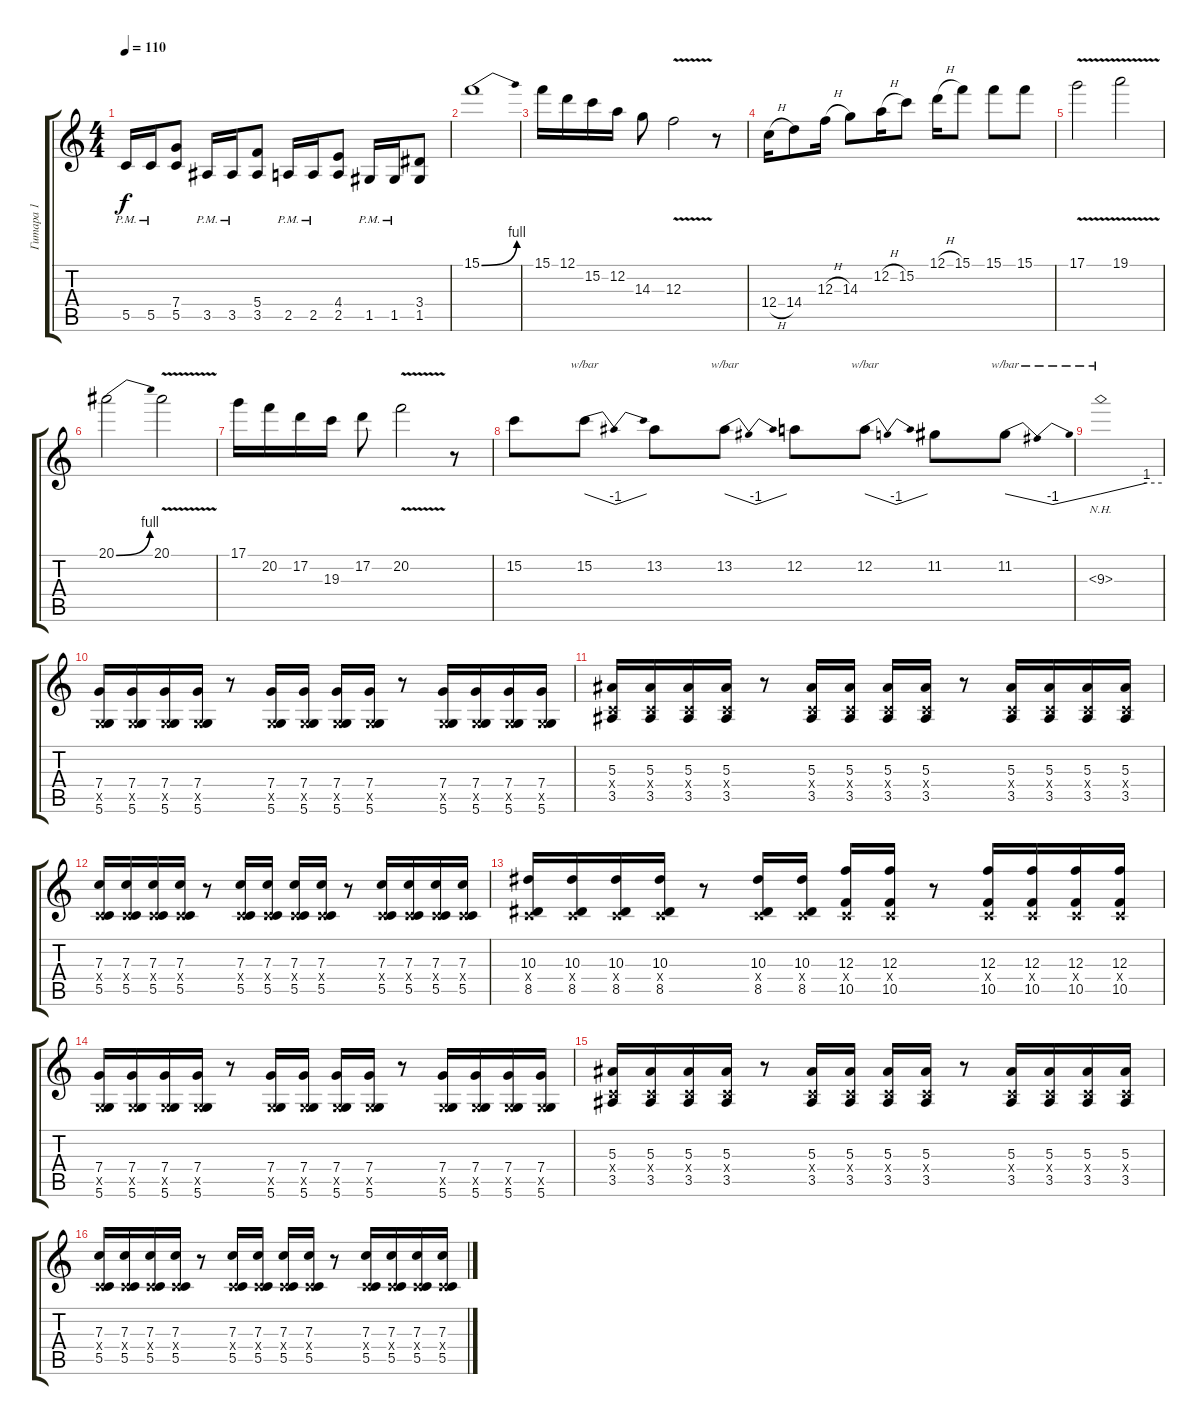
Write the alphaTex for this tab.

\track ("Гитара 1" "Гитара 1") {instrument overdrivenguitar}
\staff {score tabs}
\tuning (D4 A3 F3 C3 G2 D2) {hide}
\ts (4 4)
\tempo 110
\clef g2
\ks c
5.5{pm}.16{dy f} 5.5{pm}.16 (7.4 5.5).8 3.5{pm}.16 3.5{pm}.16 (5.4 3.5).8 2.5{pm}.16 2.5{pm}.16 (4.4 2.5).8 1.5{pm}.16 1.5{pm}.16 (3.4 1.5).8 |
15.1{be (bend 0 0 60 4)}.1 |
15.1.16 12.1.16 15.2.16 12.2.16 14.3.8 12.3{v}.2 r.8 |
12.4{h}.16 14.4.8 12.3{h}.16 14.3.8 12.2{h}.16 15.2.8 12.1{h}.16 15.1.8 15.1.8 15.1.8 |
17.1{v}.2 19.1{v}.2 |
20.1{be (bend 0 0 60 4)}.2 20.1{v}.2 |
17.1.16 20.2.16 17.2.16 19.3.16 17.2.8 20.2{v}.2 r.8 |
15.2.8 15.2.8{tbe (dip default 0 0 30 -4 60 0)} 13.2.8 13.2.8{tbe (dip default 0 0 30 -4 60 0)} 12.2.8 12.2.8{tbe (dip default 0 0 30 -4 60 0)} 11.2.8 11.2.8{tbe (dip default 0 0 30 -4 60 0)} |
9.3{nh}.1{tbe (custom default 0 0 45 4 60 4)} |
(7.4 0.5{x} 5.6).16 (7.4 0.5{x} 5.6).16 (7.4 0.5{x} 5.6).16 (7.4 0.5{x} 5.6).16 r.8 (7.4 0.5{x} 5.6).16 (7.4 0.5{x} 5.6).16 (7.4 0.5{x} 5.6).16 (7.4 0.5{x} 5.6).16 r.8 (7.4 0.5{x} 5.6).16 (7.4 0.5{x} 5.6).16 (7.4 0.5{x} 5.6).16 (7.4 0.5{x} 5.6).16 |
(5.3 0.4{x} 3.5).16 (5.3 0.4{x} 3.5).16 (5.3 0.4{x} 3.5).16 (5.3 0.4{x} 3.5).16 r.8 (5.3 0.4{x} 3.5).16 (5.3 0.4{x} 3.5).16 (5.3 0.4{x} 3.5).16 (5.3 0.4{x} 3.5).16 r.8 (5.3 0.4{x} 3.5).16 (5.3 0.4{x} 3.5).16 (5.3 0.4{x} 3.5).16 (5.3 0.4{x} 3.5).16 |
(7.3 0.4{x} 5.5).16 (7.3 0.4{x} 5.5).16 (7.3 0.4{x} 5.5).16 (7.3 0.4{x} 5.5).16 r.8 (7.3 0.4{x} 5.5).16 (7.3 0.4{x} 5.5).16 (7.3 0.4{x} 5.5).16 (7.3 0.4{x} 5.5).16 r.8 (7.3 0.4{x} 5.5).16 (7.3 0.4{x} 5.5).16 (7.3 0.4{x} 5.5).16 (7.3 0.4{x} 5.5).16 |
(10.3 0.4{x} 8.5).16 (10.3 0.4{x} 8.5).16 (10.3 0.4{x} 8.5).16 (10.3 0.4{x} 8.5).16 r.8 (10.3 0.4{x} 8.5).16 (10.3 0.4{x} 8.5).16 (12.3 0.4{x} 10.5).16 (12.3 0.4{x} 10.5).16 r.8 (12.3 0.4{x} 10.5).16 (12.3 0.4{x} 10.5).16 (12.3 0.4{x} 10.5).16 (12.3 0.4{x} 10.5).16 |
(7.4 0.5{x} 5.6).16 (7.4 0.5{x} 5.6).16 (7.4 0.5{x} 5.6).16 (7.4 0.5{x} 5.6).16 r.8 (7.4 0.5{x} 5.6).16 (7.4 0.5{x} 5.6).16 (7.4 0.5{x} 5.6).16 (7.4 0.5{x} 5.6).16 r.8 (7.4 0.5{x} 5.6).16 (7.4 0.5{x} 5.6).16 (7.4 0.5{x} 5.6).16 (7.4 0.5{x} 5.6).16 |
(5.3 0.4{x} 3.5).16 (5.3 0.4{x} 3.5).16 (5.3 0.4{x} 3.5).16 (5.3 0.4{x} 3.5).16 r.8 (5.3 0.4{x} 3.5).16 (5.3 0.4{x} 3.5).16 (5.3 0.4{x} 3.5).16 (5.3 0.4{x} 3.5).16 r.8 (5.3 0.4{x} 3.5).16 (5.3 0.4{x} 3.5).16 (5.3 0.4{x} 3.5).16 (5.3 0.4{x} 3.5).16 |
(7.3 0.4{x} 5.5).16 (7.3 0.4{x} 5.5).16 (7.3 0.4{x} 5.5).16 (7.3 0.4{x} 5.5).16 r.8 (7.3 0.4{x} 5.5).16 (7.3 0.4{x} 5.5).16 (7.3 0.4{x} 5.5).16 (7.3 0.4{x} 5.5).16 r.8 (7.3 0.4{x} 5.5).16 (7.3 0.4{x} 5.5).16 (7.3 0.4{x} 5.5).16 (7.3 0.4{x} 5.5).16
